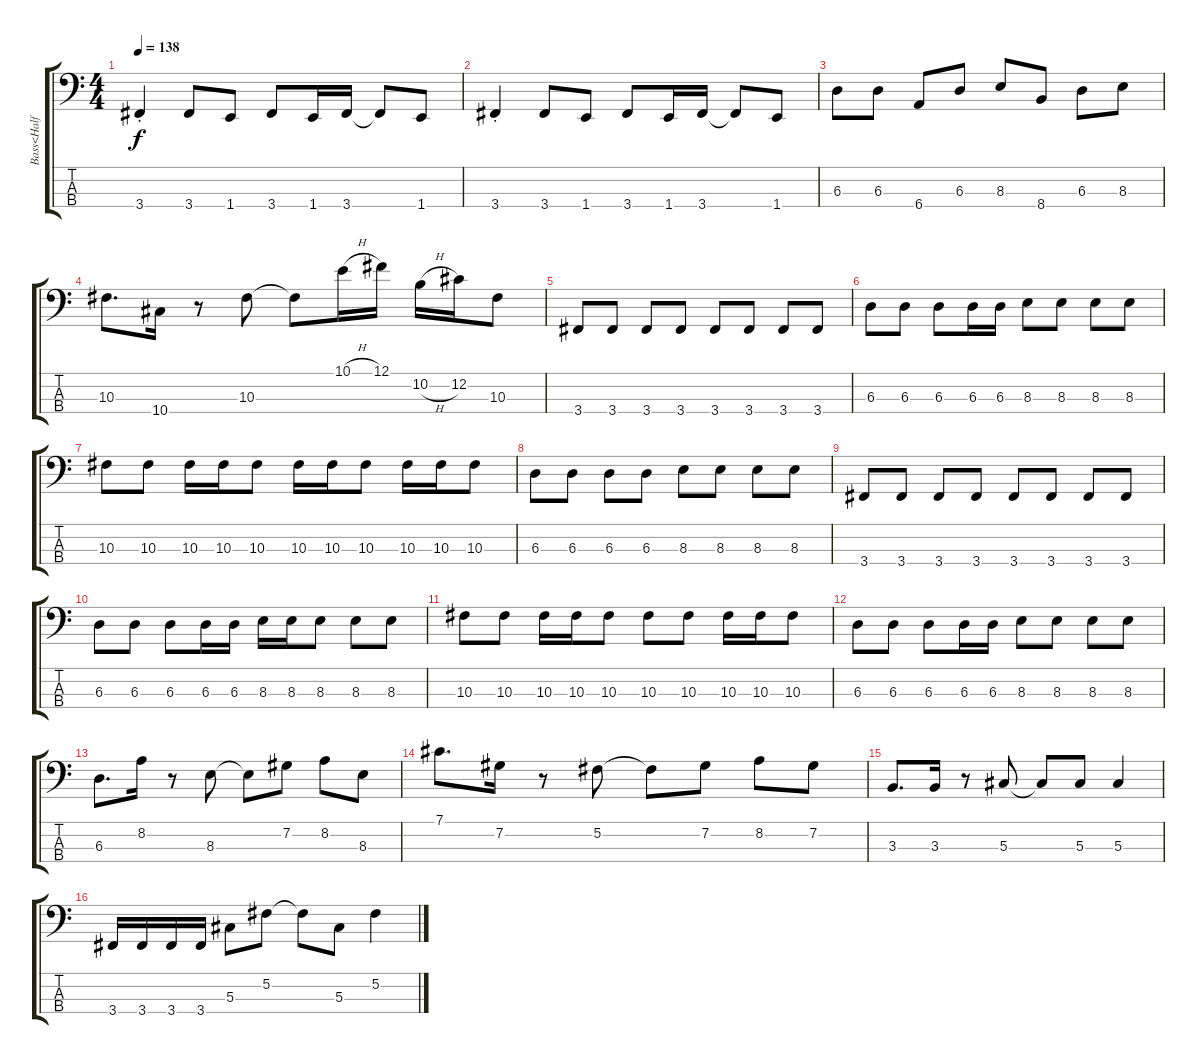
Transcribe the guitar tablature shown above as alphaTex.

\track ("Bass<Half Down>" "Bass<Half ") {instrument electricbasspick}
\staff {score tabs}
\tuning (Gb2 Db2 Ab1 Eb1) {hide}
\ts (4 4)
\tempo 138
\clef f4
\ks c
3.4{st}.4{dy f} 3.4.8 1.4.8 3.4.8 1.4.16 3.4.16 3.4{t}.8 1.4.8 |
3.4{st}.4 3.4.8 1.4.8 3.4.8 1.4.16 3.4.16 3.4{t}.8 1.4.8 |
6.3.8 6.3.8 6.4.8 6.3.8 8.3.8 8.4.8 6.3.8 8.3.8 |
10.3.8{d} 10.4.16 r.8 10.3.8 10.3{t}.8 10.1{h}.16 12.1.16 10.2{h}.16 12.2.16 10.3.8 |
3.4.8 3.4.8 3.4.8 3.4.8 3.4.8 3.4.8 3.4.8 3.4.8 |
6.3.8 6.3.8 6.3.8 6.3.16 6.3.16 8.3.8 8.3.8 8.3.8 8.3.8 |
10.3.8 10.3.8 10.3.16 10.3.16 10.3.8 10.3.16 10.3.16 10.3.8 10.3.16 10.3.16 10.3.8 |
6.3.8 6.3.8 6.3.8 6.3.8 8.3.8 8.3.8 8.3.8 8.3.8 |
3.4.8 3.4.8 3.4.8 3.4.8 3.4.8 3.4.8 3.4.8 3.4.8 |
6.3.8 6.3.8 6.3.8 6.3.16 6.3.16 8.3.16 8.3.16 8.3.8 8.3.8 8.3.8 |
10.3.8 10.3.8 10.3.16 10.3.16 10.3.8 10.3.8 10.3.8 10.3.16 10.3.16 10.3.8 |
6.3.8 6.3.8 6.3.8 6.3.16 6.3.16 8.3.8 8.3.8 8.3.8 8.3.8 |
6.3.8{d} 8.2.16 r.8 8.3.8 8.3{t}.8 7.2.8 8.2.8 8.3.8 |
7.1.8{d} 7.2.16 r.8 5.2.8 5.2{t}.8 7.2.8 8.2.8 7.2.8 |
3.3.8{d} 3.3.16 r.8 5.3.8 5.3{t}.8 5.3.8 5.3.4 |
3.4.16 3.4.16 3.4.16 3.4.16 5.3.8 5.2.8 5.2{t}.8 5.3.8 5.2.4
